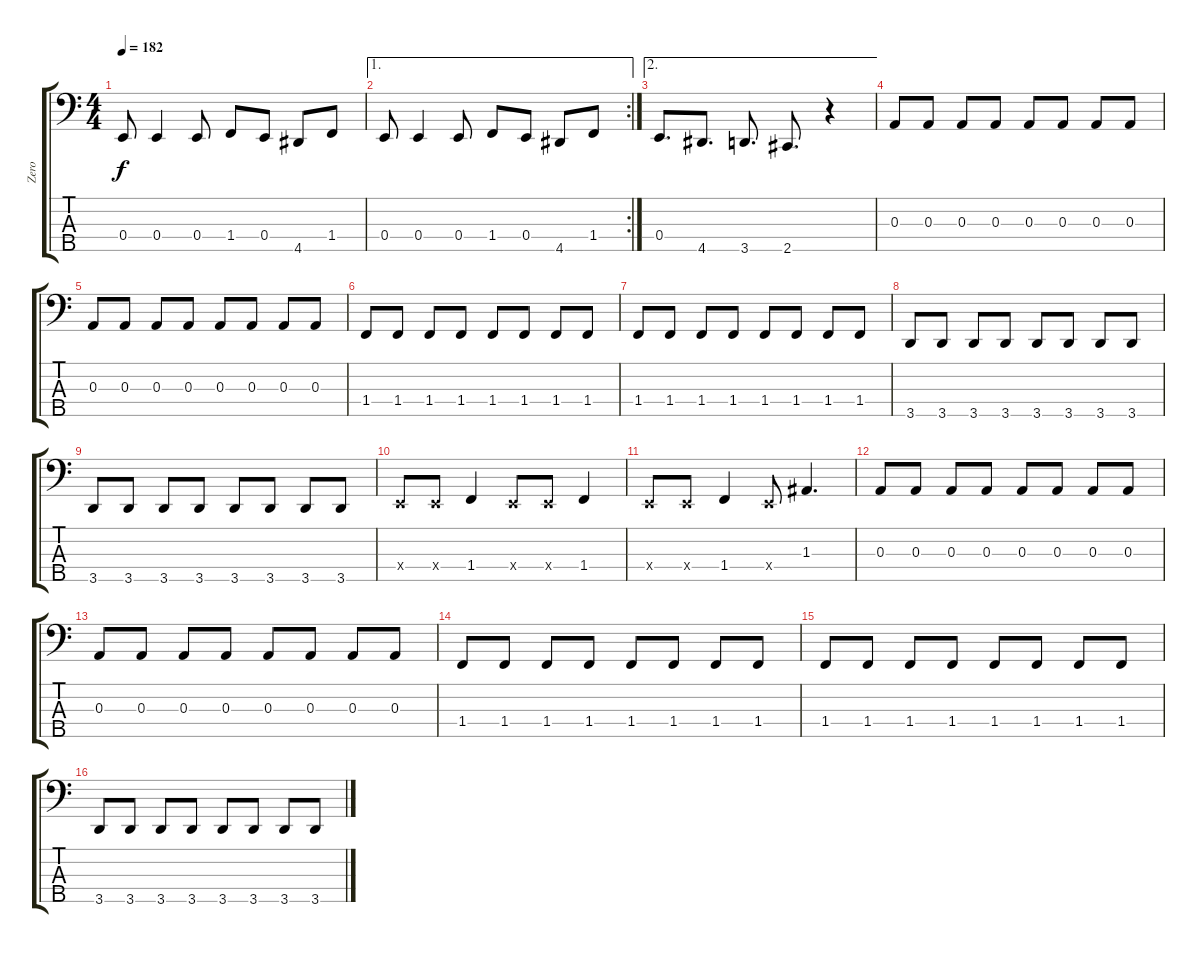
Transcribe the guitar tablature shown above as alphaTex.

\track ("Zero" "Zero") {instrument electricbassfinger}
\staff {score tabs}
\tuning (G2 D2 A1 E1 B0) {hide}
\ts (4 4)
\tempo 182
\clef f4
\ks c
0.4.8{dy f} 0.4.4 0.4.8 1.4.8 0.4.8 4.5.8 1.4.8 |
\ae 1
\rc 2
0.4.8 0.4.4 0.4.8 1.4.8 0.4.8 4.5.8 1.4.8 |
\ae 2
0.4.8{d} 4.5.8{d} 3.5.8{d} 2.5.8{d} r.4 |
0.3.8 0.3.8 0.3.8 0.3.8 0.3.8 0.3.8 0.3.8 0.3.8 |
0.3.8 0.3.8 0.3.8 0.3.8 0.3.8 0.3.8 0.3.8 0.3.8 |
1.4.8 1.4.8 1.4.8 1.4.8 1.4.8 1.4.8 1.4.8 1.4.8 |
1.4.8 1.4.8 1.4.8 1.4.8 1.4.8 1.4.8 1.4.8 1.4.8 |
3.5.8 3.5.8 3.5.8 3.5.8 3.5.8 3.5.8 3.5.8 3.5.8 |
3.5.8 3.5.8 3.5.8 3.5.8 3.5.8 3.5.8 3.5.8 3.5.8 |
0.4{x}.8 0.4{x}.8 1.4.4 0.4{x}.8 0.4{x}.8 1.4.4 |
0.4{x}.8 0.4{x}.8 1.4.4 0.4{x}.8 1.3.4{d} |
0.3.8 0.3.8 0.3.8 0.3.8 0.3.8 0.3.8 0.3.8 0.3.8 |
0.3.8 0.3.8 0.3.8 0.3.8 0.3.8 0.3.8 0.3.8 0.3.8 |
1.4.8 1.4.8 1.4.8 1.4.8 1.4.8 1.4.8 1.4.8 1.4.8 |
1.4.8 1.4.8 1.4.8 1.4.8 1.4.8 1.4.8 1.4.8 1.4.8 |
3.5.8 3.5.8 3.5.8 3.5.8 3.5.8 3.5.8 3.5.8 3.5.8
